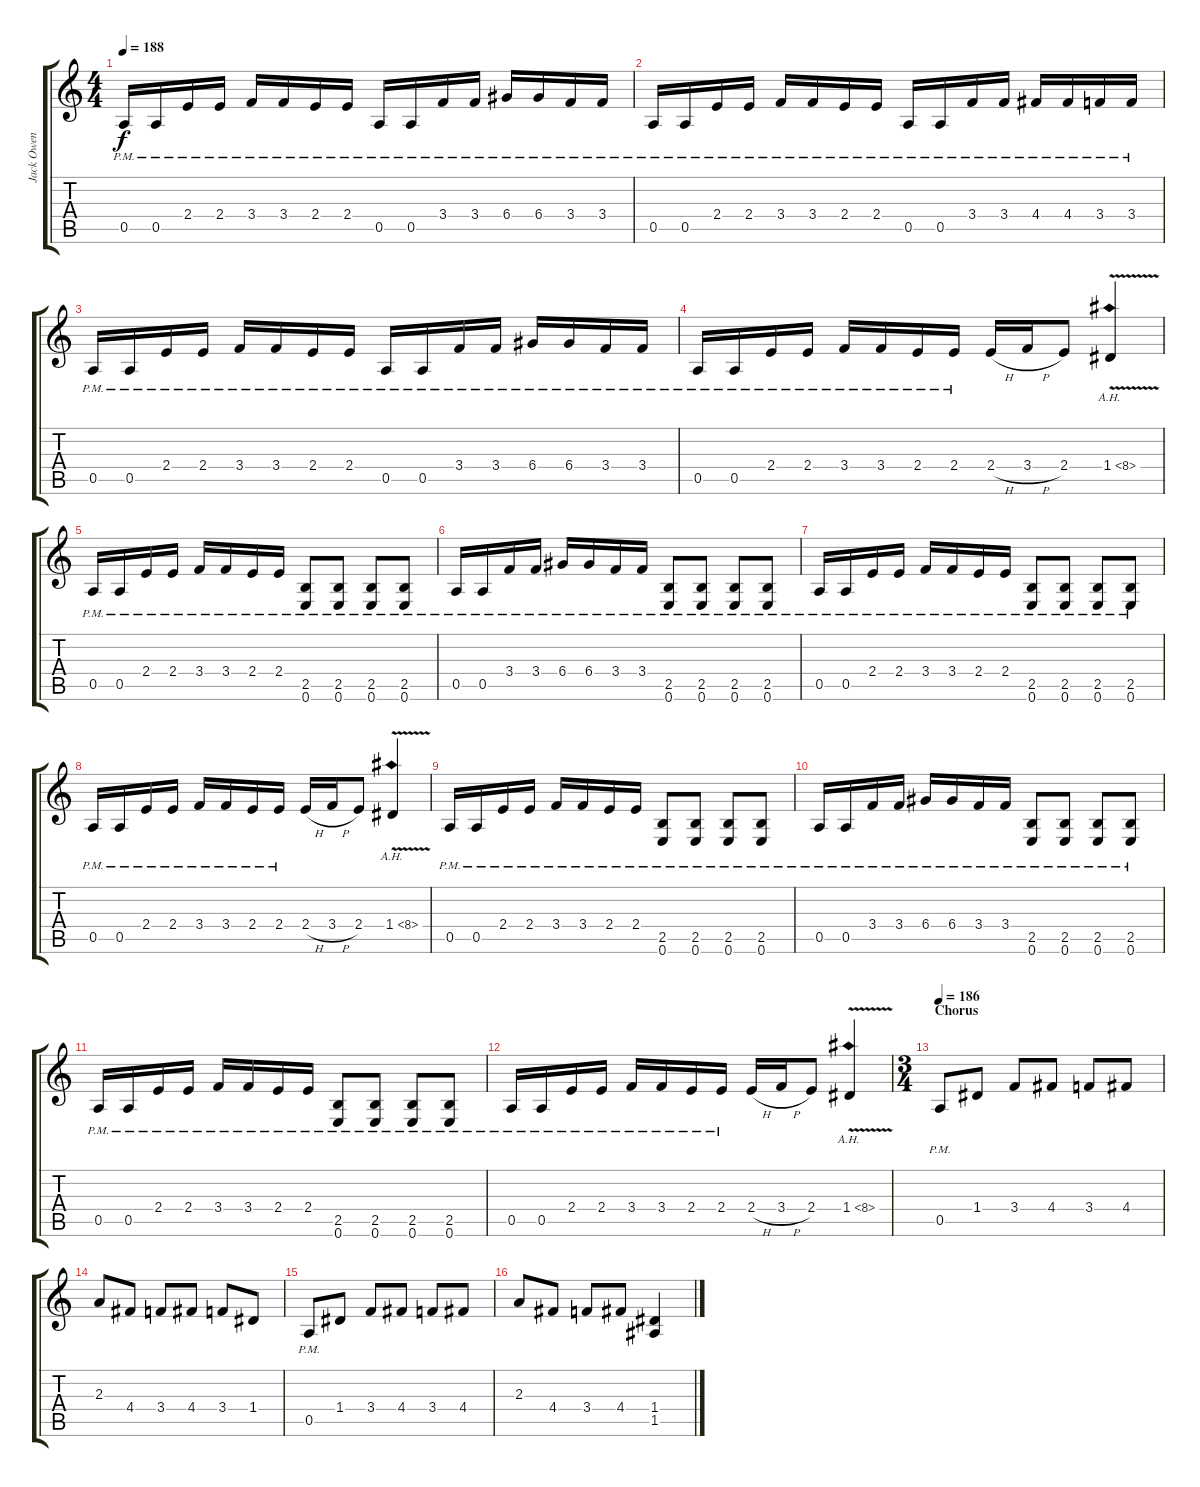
\track ("Jack Owen" "Jack Owen") {instrument distortionguitar}
\staff {score tabs}
\tuning (E4 B3 G3 D3 A2 E2) {hide}
\ts (4 4)
\tempo 188
\clef g2
\ks c
0.5{pm}.16{dy f} 0.5{pm}.16 2.4{pm}.16 2.4{pm}.16 3.4{pm}.16 3.4{pm}.16 2.4{pm}.16 2.4{pm}.16 0.5{pm}.16 0.5{pm}.16 3.4{pm}.16 3.4{pm}.16 6.4{pm}.16 6.4{pm}.16 3.4{pm}.16 3.4{pm}.16 |
0.5{pm}.16 0.5{pm}.16 2.4{pm}.16 2.4{pm}.16 3.4{pm}.16 3.4{pm}.16 2.4{pm}.16 2.4{pm}.16 0.5{pm}.16 0.5{pm}.16 3.4{pm}.16 3.4{pm}.16 4.4{pm}.16 4.4{pm}.16 3.4{pm}.16 3.4{pm}.16 |
0.5{pm}.16 0.5{pm}.16 2.4{pm}.16 2.4{pm}.16 3.4{pm}.16 3.4{pm}.16 2.4{pm}.16 2.4{pm}.16 0.5{pm}.16 0.5{pm}.16 3.4{pm}.16 3.4{pm}.16 6.4{pm}.16 6.4{pm}.16 3.4{pm}.16 3.4{pm}.16 |
0.5{pm}.16 0.5{pm}.16 2.4{pm}.16 2.4{pm}.16 3.4{pm}.16 3.4{pm}.16 2.4{pm}.16 2.4{pm}.16 2.4{h}.16 3.4{h}.16 2.4.8 1.4{ah 7 v}.4 |
0.5{pm}.16 0.5{pm}.16 2.4{pm}.16 2.4{pm}.16 3.4{pm}.16 3.4{pm}.16 2.4{pm}.16 2.4{pm}.16 (2.5{pm} 0.6{pm}).8 (2.5{pm} 0.6{pm}).8 (2.5{pm} 0.6{pm}).8 (2.5{pm} 0.6{pm}).8 |
0.5{pm}.16 0.5{pm}.16 3.4{pm}.16 3.4{pm}.16 6.4{pm}.16 6.4{pm}.16 3.4{pm}.16 3.4{pm}.16 (2.5{pm} 0.6{pm}).8 (2.5{pm} 0.6{pm}).8 (2.5{pm} 0.6{pm}).8 (2.5{pm} 0.6{pm}).8 |
0.5{pm}.16 0.5{pm}.16 2.4{pm}.16 2.4{pm}.16 3.4{pm}.16 3.4{pm}.16 2.4{pm}.16 2.4{pm}.16 (2.5{pm} 0.6{pm}).8 (2.5{pm} 0.6{pm}).8 (2.5{pm} 0.6{pm}).8 (2.5{pm} 0.6{pm}).8 |
0.5{pm}.16 0.5{pm}.16 2.4{pm}.16 2.4{pm}.16 3.4{pm}.16 3.4{pm}.16 2.4{pm}.16 2.4{pm}.16 2.4{h}.16 3.4{h}.16 2.4.8 1.4{ah 7 v}.4 |
0.5{pm}.16 0.5{pm}.16 2.4{pm}.16 2.4{pm}.16 3.4{pm}.16 3.4{pm}.16 2.4{pm}.16 2.4{pm}.16 (2.5{pm} 0.6{pm}).8 (2.5{pm} 0.6{pm}).8 (2.5{pm} 0.6{pm}).8 (2.5{pm} 0.6{pm}).8 |
0.5{pm}.16 0.5{pm}.16 3.4{pm}.16 3.4{pm}.16 6.4{pm}.16 6.4{pm}.16 3.4{pm}.16 3.4{pm}.16 (2.5{pm} 0.6{pm}).8 (2.5{pm} 0.6{pm}).8 (2.5{pm} 0.6{pm}).8 (2.5{pm} 0.6{pm}).8 |
0.5{pm}.16 0.5{pm}.16 2.4{pm}.16 2.4{pm}.16 3.4{pm}.16 3.4{pm}.16 2.4{pm}.16 2.4{pm}.16 (2.5{pm} 0.6{pm}).8 (2.5{pm} 0.6{pm}).8 (2.5{pm} 0.6{pm}).8 (2.5{pm} 0.6{pm}).8 |
0.5{pm}.16 0.5{pm}.16 2.4{pm}.16 2.4{pm}.16 3.4{pm}.16 3.4{pm}.16 2.4{pm}.16 2.4{pm}.16 2.4{h}.16 3.4{h}.16 2.4.8 1.4{ah 7 v}.4 |
\ts (3 4)
\section ("" "Chorus")
\tempo 186
0.5{pm}.8 1.4.8 3.4.8 4.4.8 3.4.8 4.4.8 |
2.3.8 4.4.8 3.4.8 4.4.8 3.4.8 1.4.8 |
0.5{pm}.8 1.4.8 3.4.8 4.4.8 3.4.8 4.4.8 |
2.3.8 4.4.8 3.4.8 4.4.8 (1.4 1.5).4
